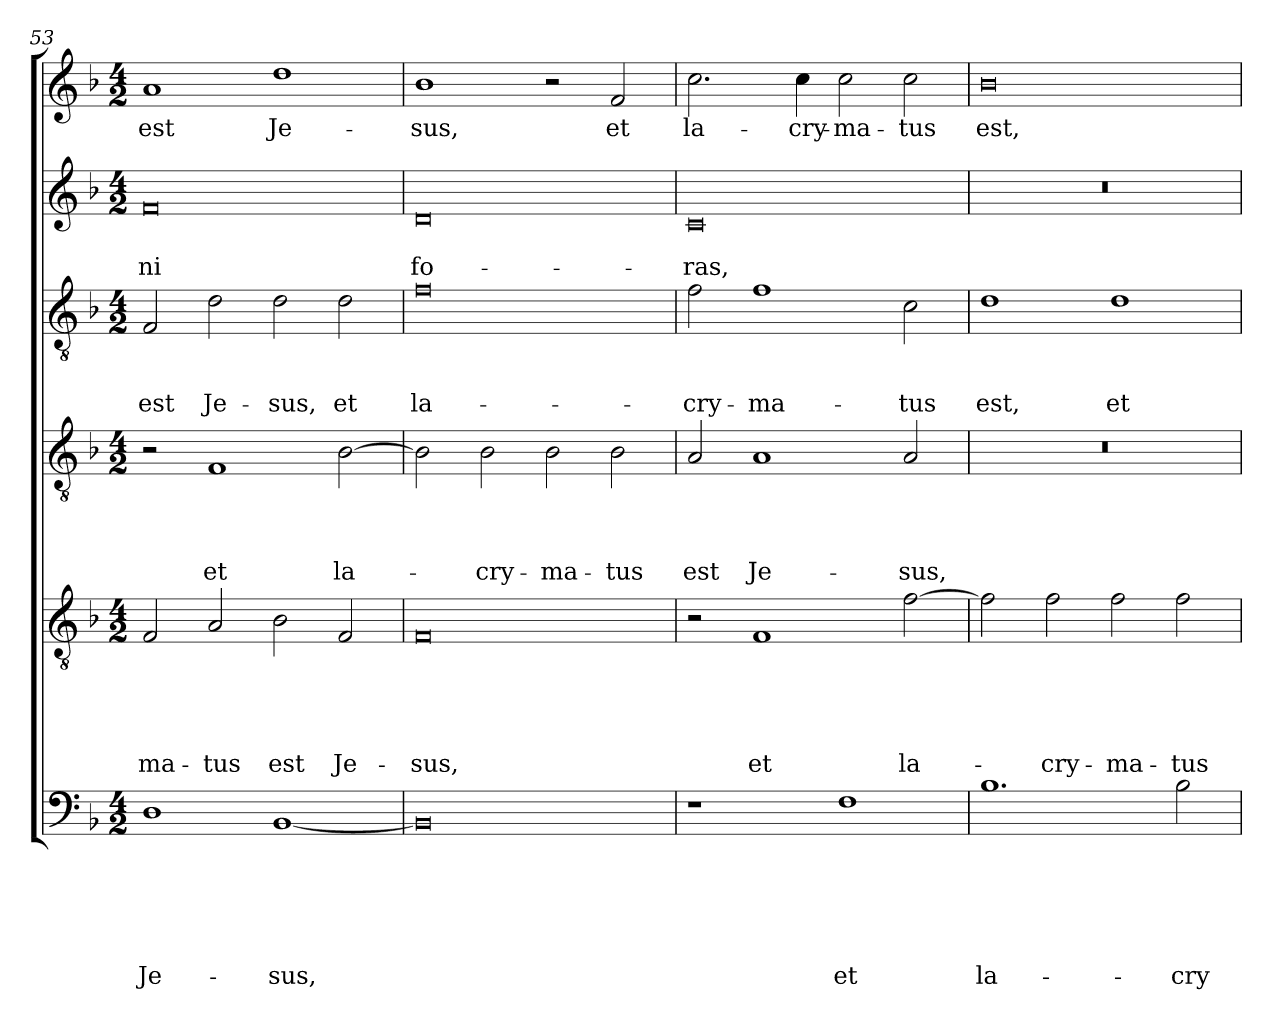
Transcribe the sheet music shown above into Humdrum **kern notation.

**kern	**text	**text	**text	**text	**text	**text	**kern	**text	**text	**text	**text	**text	**kern	**text	**text	**text	**text	**kern	**text	**text	**text	**kern	**text	**text	**kern	**text
*part6	*part6	*part6	*part6	*part6	*part6	*part6	*part5	*part5	*part5	*part5	*part5	*part5	*part4	*part4	*part4	*part4	*part4	*part3	*part3	*part3	*part3	*part2	*part2	*part2	*part1	*part1
*staff6	*staff6	*staff6	*staff6	*staff6	*staff6	*staff6	*staff5	*staff5	*staff5	*staff5	*staff5	*staff5	*staff4	*staff4	*staff4	*staff4	*staff4	*staff3	*staff3	*staff3	*staff3	*staff2	*staff2	*staff2	*staff1	*staff1
*clefF4	*	*	*	*	*	*	*clefGv2	*	*	*	*	*	*clefGv2	*	*	*	*	*clefGv2	*	*	*	*clefG2	*	*	*clefG2	*
*k[b-]	*	*	*	*	*	*	*k[b-]	*	*	*	*	*	*k[b-]	*	*	*	*	*k[b-]	*	*	*	*k[b-]	*	*	*k[b-]	*
*F:	*	*	*	*	*	*	*F:	*	*	*	*	*	*F:	*	*	*	*	*F:	*	*	*	*F:	*	*	*F:	*
*M4/2	*	*	*	*	*	*	*M4/2	*	*	*	*	*	*M4/2	*	*	*	*	*M4/2	*	*	*	*M4/2	*	*	*M4/2	*
=53	=53	=53	=53	=53	=53	=53	=53	=53	=53	=53	=53	=53	=53	=53	=53	=53	=53	=53	=53	=53	=53	=53	=53	=53	=53	=53
!	!	!	!	!	!	!LO:LY:b	!	!	!	!	!	!LO:LY:b	!	!	!	!	!	!	!	!	!LO:LY:b	!	!	!LO:LY:b	!	!LO:LY:b
1D	.	.	.	.	.	Je-	2F/	.	.	.	.	-ma-	2r	.	.	.	.	2F/	.	.	est	0f	.	-ni	1a	est
!	!	!	!	!	!	!	!	!	!	!	!	!LO:LY:b	!	!	!	!	!LO:LY:b	!	!	!	!LO:LY:b	!	!	!	!	!
.	.	.	.	.	.	.	2A/	.	.	.	.	-tus	1F	.	.	.	et	2d\	.	.	Je-	.	.	.	.	.
!	!	!	!	!	!	!LO:LY:b	!	!	!	!	!	!LO:LY:b	!	!	!	!	!	!	!	!	!LO:LY:b	!	!	!	!	!LO:LY:b
[1BB-	.	.	.	.	.	-sus,	2B-\	.	.	.	.	est	.	.	.	.	.	2d\	.	.	-sus,	.	.	.	1dd	Je-
!	!	!	!	!	!	!	!	!	!	!	!	!LO:LY:b	!	!	!	!	!LO:LY:b	!	!	!	!LO:LY:b	!	!	!	!	!
.	.	.	.	.	.	.	2F/	.	.	.	.	Je-	[2B-\	.	.	.	la-	2d\	.	.	et	.	.	.	.	.
=54	=54	=54	=54	=54	=54	=54	=54	=54	=54	=54	=54	=54	=54	=54	=54	=54	=54	=54	=54	=54	=54	=54	=54	=54	=54	=54
!	!	!	!	!	!	!	!	!	!	!	!	!LO:LY:b	!	!	!	!	!	!	!	!	!LO:LY:b	!	!	!LO:LY:b	!	!LO:LY:b
0BB-]	.	.	.	.	.	.	0F	.	.	.	.	-sus,	2B-\]	.	.	.	.	0f	.	.	la-	0d	.	fo-	1b-	-sus,
!	!	!	!	!	!	!	!	!	!	!	!	!	!	!	!	!	!LO:LY:b	!	!	!	!	!	!	!	!	!
.	.	.	.	.	.	.	.	.	.	.	.	.	2B-\	.	.	.	-cry-	.	.	.	.	.	.	.	.	.
!	!	!	!	!	!	!	!	!	!	!	!	!	!	!	!	!	!LO:LY:b	!	!	!	!	!	!	!	!	!
.	.	.	.	.	.	.	.	.	.	.	.	.	2B-\	.	.	.	-ma-	.	.	.	.	.	.	.	2r	.
!	!	!	!	!	!	!	!	!	!	!	!	!	!	!	!	!	!LO:LY:b	!	!	!	!	!	!	!	!	!LO:LY:b
.	.	.	.	.	.	.	.	.	.	.	.	.	2B-\	.	.	.	-tus	.	.	.	.	.	.	.	2f/	et
=55	=55	=55	=55	=55	=55	=55	=55	=55	=55	=55	=55	=55	=55	=55	=55	=55	=55	=55	=55	=55	=55	=55	=55	=55	=55	=55
!	!	!	!	!	!	!	!	!	!	!	!	!	!	!	!	!	!LO:LY:b	!	!	!	!LO:LY:b	!	!	!LO:LY:b	!	!LO:LY:b
1r	.	.	.	.	.	.	2r	.	.	.	.	.	2A/	.	.	.	est	2f\	.	.	-cry-	0c	.	-ras,	2.cc\	la-
!	!	!	!	!	!	!	!	!	!	!	!	!LO:LY:b	!	!	!	!	!LO:LY:b	!	!	!	!LO:LY:b	!	!	!	!	!
.	.	.	.	.	.	.	1F	.	.	.	.	et	1A	.	.	.	Je-	1f	.	.	-ma-	.	.	.	.	.
!	!	!	!	!	!	!	!	!	!	!	!	!	!	!	!	!	!	!	!	!	!	!	!	!	!	!LO:LY:b
.	.	.	.	.	.	.	.	.	.	.	.	.	.	.	.	.	.	.	.	.	.	.	.	.	4cc\	-cry-
!	!	!	!	!	!	!LO:LY:b	!	!	!	!	!	!	!	!	!	!	!	!	!	!	!	!	!	!	!	!LO:LY:b
1F	.	.	.	.	.	et	.	.	.	.	.	.	.	.	.	.	.	.	.	.	.	.	.	.	2cc\	-ma-
!	!	!	!	!	!	!	!	!	!	!	!	!LO:LY:b	!	!	!	!	!LO:LY:b	!	!	!	!LO:LY:b	!	!	!	!	!LO:LY:b
.	.	.	.	.	.	.	[2f\	.	.	.	.	la-	2A/	.	.	.	-sus,	2c\	.	.	-tus	.	.	.	2cc\	-tus
=56	=56	=56	=56	=56	=56	=56	=56	=56	=56	=56	=56	=56	=56	=56	=56	=56	=56	=56	=56	=56	=56	=56	=56	=56	=56	=56
!	!	!	!	!	!	!LO:LY:b	!	!	!	!	!	!	!	!	!	!	!	!	!	!	!LO:LY:b	!	!	!	!	!LO:LY:b
1.B-	.	.	.	.	.	la-	2f\]	.	.	.	.	.	0r	.	.	.	.	1d	.	.	est,	0r	.	.	0b-	est,
!	!	!	!	!	!	!	!	!	!	!	!	!LO:LY:b	!	!	!	!	!	!	!	!	!	!	!	!	!	!
.	.	.	.	.	.	.	2f\	.	.	.	.	-cry-	.	.	.	.	.	.	.	.	.	.	.	.	.	.
!	!	!	!	!	!	!	!	!	!	!	!	!LO:LY:b	!	!	!	!	!	!	!	!	!LO:LY:b	!	!	!	!	!
.	.	.	.	.	.	.	2f\	.	.	.	.	-ma-	.	.	.	.	.	1d	.	.	et	.	.	.	.	.
!	!	!	!	!	!	!LO:LY:b	!	!	!	!	!	!LO:LY:b	!	!	!	!	!	!	!	!	!	!	!	!	!	!
2B-\	.	.	.	.	.	-cry-	2f\	.	.	.	.	-tus	.	.	.	.	.	.	.	.	.	.	.	.	.	.
=	=	=	=	=	=	=	=	=	=	=	=	=	=	=	=	=	=	=	=	=	=	=	=	=	=	=
*-	*-	*-	*-	*-	*-	*-	*-	*-	*-	*-	*-	*-	*-	*-	*-	*-	*-	*-	*-	*-	*-	*-	*-	*-	*-	*-
